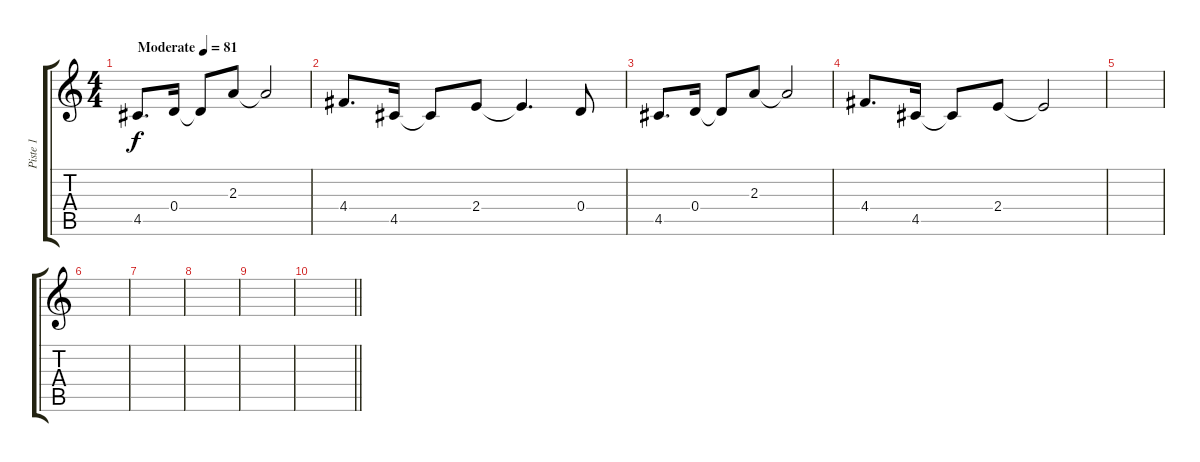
\track ("Piste 1" "Piste 1") {instrument acousticguitarsteel}
\staff {score tabs}
\tuning (E4 B3 G3 D3 A2 D2) {hide}
\ts (4 4)
\tempo (81 "Moderate")
\clef g2
\ks c
4.5.8{d dy f instrument acousticguitarsteel} 0.4.16 0.4{t}.8 2.3.8 2.3{t}.2 |
4.4.8{d} 4.5.16 4.5{t}.8 2.4.8 2.4{t}.4{d} 0.4.8 |
4.5.8{d} 0.4.16 0.4{t}.8 2.3.8 2.3{t}.2 |
4.4.8{d} 4.5.16 4.5{t}.8 2.4.8 2.4{t}.2 |
|
|
|
|
|
\barLineRight lightlight
